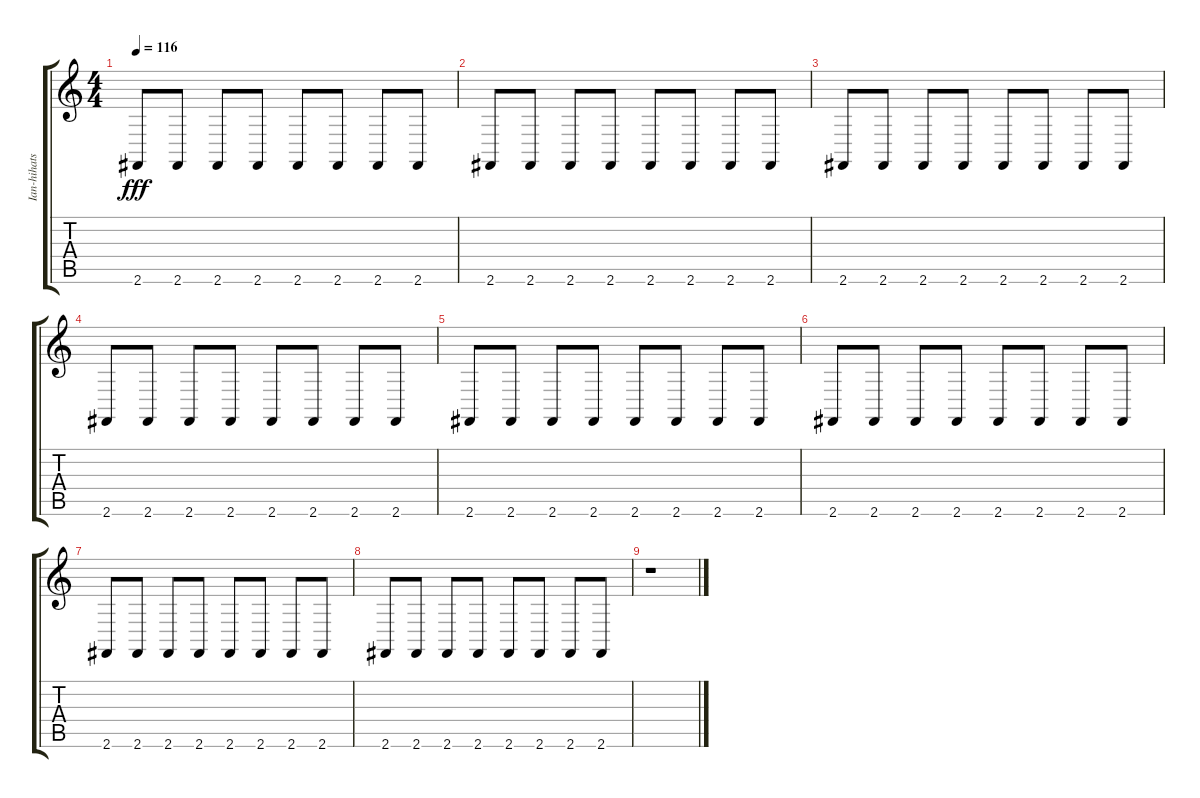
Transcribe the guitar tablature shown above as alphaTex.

\track ("Ian-hihats" "Ian-hihats") {instrument seashore}
\staff {score tabs}
\tuning (E4 B3 G3 D3 A2 E2) {hide}
\ts (4 4)
\tempo 116
\clef g2
\ks c
2.6.8{dy fff volume 9} 2.6.8{volume 9} 2.6.8{volume 9} 2.6.8{volume 9} 2.6.8{volume 9} 2.6.8{volume 8} 2.6.8{volume 8} 2.6.8{volume 8} |
2.6.8{volume 8} 2.6.8{volume 8} 2.6.8{volume 8} 2.6.8{volume 8} 2.6.8{volume 7} 2.6.8{volume 7} 2.6.8{volume 7} 2.6.8{volume 7} |
2.6.8{volume 7} 2.6.8{volume 7} 2.6.8{volume 7} 2.6.8{volume 6} 2.6.8{volume 6} 2.6.8{volume 6} 2.6.8{volume 6} 2.6.8{volume 6} |
2.6.8{volume 6} 2.6.8{volume 6} 2.6.8{volume 6} 2.6.8{volume 5} 2.6.8{volume 5} 2.6.8{volume 5} 2.6.8{volume 5} 2.6.8{volume 5} |
2.6.8{volume 5} 2.6.8{volume 4} 2.6.8{volume 4} 2.6.8{volume 4} 2.6.8{volume 4} 2.6.8{volume 4} 2.6.8{volume 4} 2.6.8{volume 4} |
2.6.8{volume 4} 2.6.8{volume 3} 2.6.8{volume 3} 2.6.8{volume 3} 2.6.8{volume 3} 2.6.8{volume 3} 2.6.8{volume 3} 2.6.8{volume 2} |
2.6.8{volume 2} 2.6.8{volume 2} 2.6.8{volume 2} 2.6.8{volume 2} 2.6.8{volume 2} 2.6.8{volume 2} 2.6.8{volume 2} 2.6.8{volume 1} |
2.6.8{volume 1} 2.6.8{volume 1} 2.6.8{volume 1} 2.6.8{volume 1} 2.6.8{volume 1} 2.6.8{volume 0} 2.6.8{volume 0} 2.6.8{volume 0} |
r.1
